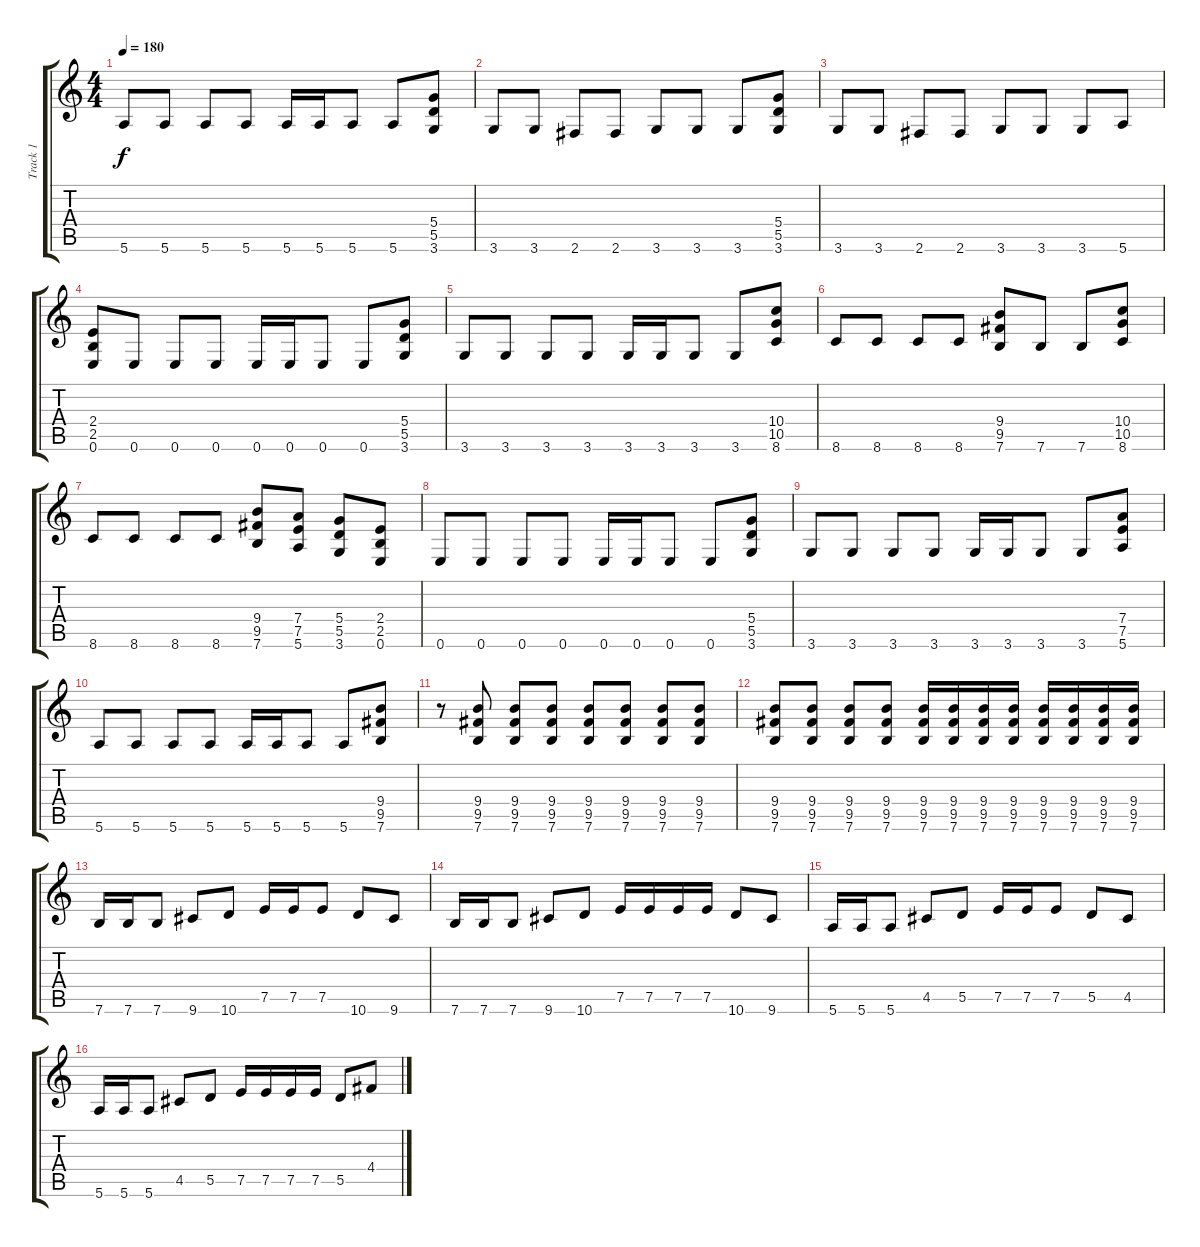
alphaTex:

\track ("Track 1" "Track 1") {instrument distortionguitar}
\staff {score tabs}
\tuning (E4 B3 G3 D3 A2 E2) {hide}
\ts (4 4)
\tempo 180
\clef g2
\ks c
5.6.8{dy f} 5.6.8 5.6.8 5.6.8 5.6.16 5.6.16 5.6.8 5.6.8 (5.4 5.5 3.6).8 |
3.6.8 3.6.8 2.6.8 2.6.8 3.6.8 3.6.8 3.6.8 (5.4 5.5 3.6).8 |
3.6.8 3.6.8 2.6.8 2.6.8 3.6.8 3.6.8 3.6.8 5.6.8 |
(2.4 2.5 0.6).8{volume 16} 0.6.8 0.6.8 0.6.8 0.6.16 0.6.16 0.6.8 0.6.8 (5.4 5.5 3.6).8 |
3.6.8 3.6.8 3.6.8 3.6.8 3.6.16 3.6.16 3.6.8 3.6.8 (10.4 10.5 8.6).8 |
8.6.8 8.6.8 8.6.8 8.6.8 (9.4 9.5 7.6).8 7.6.8 7.6.8 (10.4 10.5 8.6).8 |
8.6.8 8.6.8 8.6.8 8.6.8 (9.4 9.5 7.6).8 (7.4 7.5 5.6).8 (5.4 5.5 3.6).8 (2.4 2.5 0.6).8 |
0.6.8 0.6.8 0.6.8 0.6.8 0.6.16 0.6.16 0.6.8 0.6.8 (5.4 5.5 3.6).8 |
3.6.8 3.6.8 3.6.8 3.6.8 3.6.16 3.6.16 3.6.8 3.6.8 (7.4 7.5 5.6).8 |
5.6.8 5.6.8 5.6.8 5.6.8 5.6.16 5.6.16 5.6.8 5.6.8 (9.4 9.5 7.6).8 |
r.8 (9.4 9.5 7.6).8 (9.4 9.5 7.6).8 (9.4 9.5 7.6).8 (9.4 9.5 7.6).8 (9.4 9.5 7.6).8 (9.4 9.5 7.6).8 (9.4 9.5 7.6).8 |
(9.4 9.5 7.6).8 (9.4 9.5 7.6).8 (9.4 9.5 7.6).8 (9.4 9.5 7.6).8 (9.4 9.5 7.6).16 (9.4 9.5 7.6).16 (9.4 9.5 7.6).16 (9.4 9.5 7.6).16 (9.4 9.5 7.6).16 (9.4 9.5 7.6).16 (9.4 9.5 7.6).16 (9.4 9.5 7.6).16 |
7.6.16 7.6.16 7.6.8 9.6.8 10.6.8 7.5.16 7.5.16 7.5.8 10.6.8 9.6.8 |
7.6.16 7.6.16 7.6.8 9.6.8 10.6.8 7.5.16 7.5.16 7.5.16 7.5.16 10.6.8 9.6.8 |
5.6.16 5.6.16 5.6.8 4.5.8 5.5.8 7.5.16 7.5.16 7.5.8 5.5.8 4.5.8 |
5.6.16 5.6.16 5.6.8 4.5.8 5.5.8 7.5.16 7.5.16 7.5.16 7.5.16 5.5.8 4.4.8
